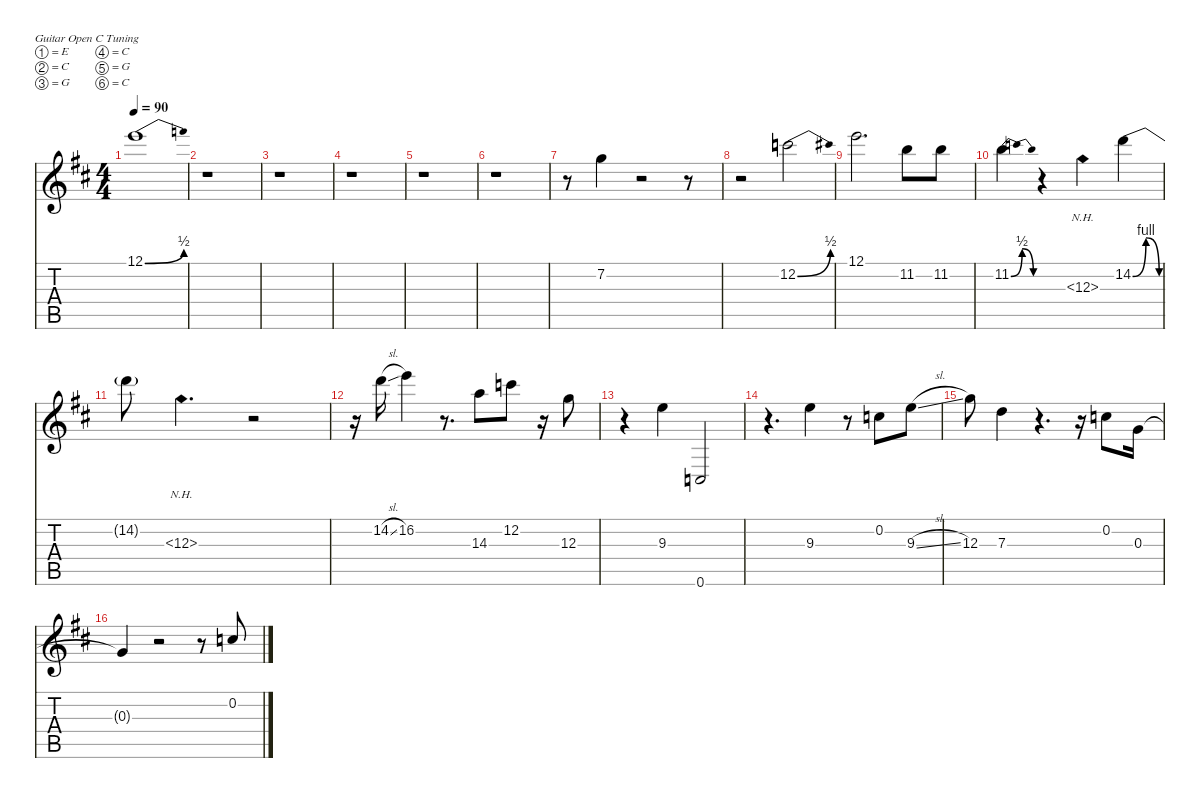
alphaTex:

\defaultSystemsLayout 4
\hideDynamics
\bracketExtendMode nobrackets
\singleTrackTrackNamePolicy hidden
\multiTrackTrackNamePolicy hidden
\otherSystemsTrackNameOrientation horizontal
\track ("Lead Guitar" "jz.guit.") {instrument electricguitarjazz}
\staff {score tabs}
\tuning (E4 C4 G3 C3 G2 C2)
\ts (4 4)
\tempo 90
\clef g2
\ks bminor
12.1{be (bend 0 0 45 2) acc forcenatural}.1{dy mp beam Down} |
r.1{beam Down} |
r.1{beam Down} |
r.1{beam Down} |
r.1{beam Down} |
r.1{beam Down} |
r.8{beam Down} 7.2{acc forcenatural}.4{dy pp beam Down} r.2{beam Down} r.8{beam Down} |
r.2{beam Down} 12.2{be (bend 0 0 30 2) acc forcenatural}.2{beam Down} |
12.1{acc forcenatural}.2{d dy ppp beam Down} 11.2{acc forcenatural}.8{beam Down} 11.2{acc forcenatural}.8{beam Down} |
11.2{be (bendrelease 0 0 9.999999599999999 2 19.999999199999998 2 30 0) acc forcenatural}.4{beam Down} r.4{beam Down} 12.3{nh acc forcenatural}.4{beam Down} 14.2{be (bendrelease 0 0 30 4 30 4 60 0) acc forcenatural}.4{beam Down} |
14.2{be (hold 0 0 60 0) t acc forcenatural}.8{dy f beam Down} 12.3{nh acc forcenatural}.4{d dy ppp beam Down} r.2{beam Down} |
r.16{beam Down} 14.2{sl acc forcenatural}.16{dy p beam Down} 16.2{acc forcenatural}.4{beam Down} r.8{d beam Down} 14.3{acc forcenatural}.8{dy ppp beam Down} 12.2{acc forcenatural}.8{dy pp beam Down} r.16{beam Down} 12.3{acc forcenatural}.8{beam Down} |
r.4{beam Down} 9.3{acc forcenatural}.4{beam Down} 0.6{acc forcenatural}.2{dy ppp beam Up} |
r.4{d beam Down} 9.3{acc forcenatural}.4{dy pp beam Down} r.8{beam Down} 0.2{acc forcenatural}.8{dy ppp beam Down} 9.3{sl acc forcenatural}.8{dy pp beam Down} |
12.3{acc forcenatural}.8{beam Down} 7.3{acc forcenatural}.4{beam Down} r.4{d beam Down} r.16{beam Down} 0.2{acc forcenatural}.8{dy p beam Up} 0.3{acc forcenatural}.16{beam Up} |
0.3{t acc forcenatural}.4{dy f beam Up} r.2{beam Up} r.8{beam Up} 0.2{acc forcenatural}.8{dy ppp beam Down}
